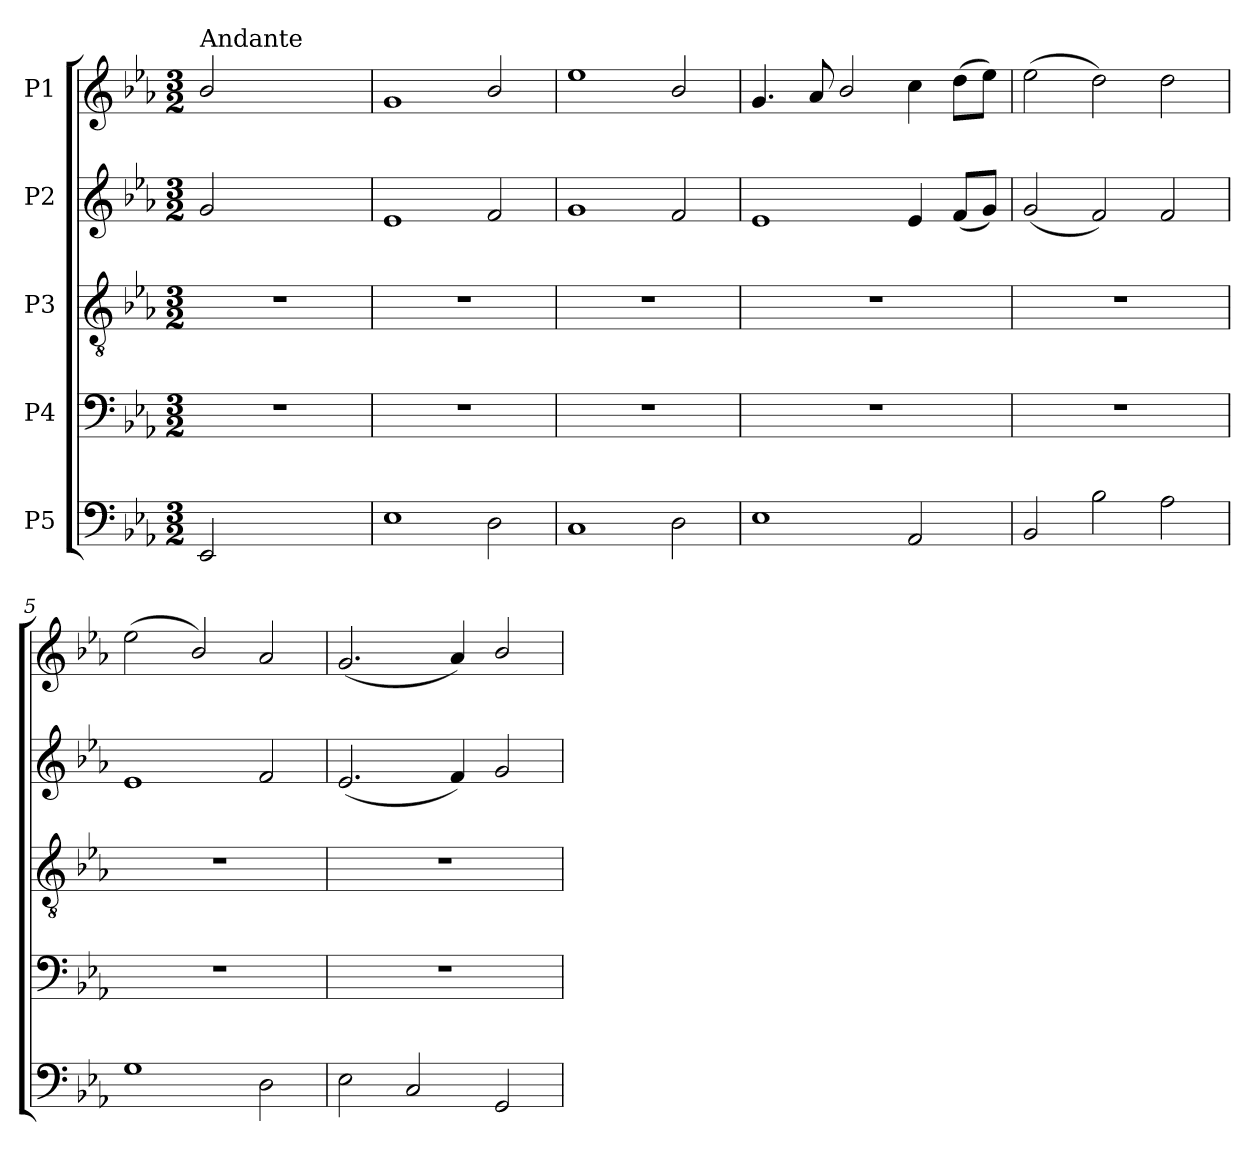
**kern	**kern	**kern	**kern	**kern
*part5	*part4	*part3	*part2	*part1
*staff5	*staff4	*staff3	*staff2	*staff1
*I"P5	*I"P4	*I"P3	*I"P2	*I"P1
!!LO:PB:g=z
*clefF4	*clefF4	*clefGv2	*clefG2	*clefG2
*	*	*ITrd7c12	*	*
*k[b-e-a-]	*k[b-e-a-]	*k[b-e-a-]	*k[b-e-a-]	*k[b-e-a-]
*E-:	*E-:	*E-:	*E-:	*E-:
*M3/2	*M3/2	*M3/2	*M3/2	*M3/2
=	=	=	=	=
!	!	!	!	!LO:TX:a:t=Andante
!	!LO:N:vis=1	!LO:N:vis=1	!	!
2EE-i/	1.r	1.r	2gi/	2b-i/
1ryy	.	.	1ryy	1ryy
=1	=1	=1	=1	=1
!	!LO:N:vis=1	!LO:N:vis=1	!	!
1E-i	1.r	1.r	1e-i	1gi
2Di\	.	.	2fi/	2b-i/
=2	=2	=2	=2	=2
!	!LO:N:vis=1	!LO:N:vis=1	!	!
1Ci	1.r	1.r	1gi	1ee-i
2Di\	.	.	2fi/	2b-i/
=3	=3	=3	=3	=3
!	!LO:N:vis=1	!LO:N:vis=1	!	!
1E-i	1.r	1.r	1e-i	4.gi/
.	.	.	.	8a-i/
.	.	.	.	2b-i/
2AA-i/	.	.	4e-i/	4cci\
.	.	.	(8fi/L	(8ddi\L
.	.	.	8gi/J)	8ee-i\J)
=4	=4	=4	=4	=4
!	!LO:N:vis=1	!LO:N:vis=1	!	!
2BB-i/	1.r	1.r	(2gi/	(2ee-i\
2B-i\	.	.	2fi/)	2ddi\)
2A-i\	.	.	2fi/	2ddi\
=5	=5	=5	=5	=5
!	!LO:N:vis=1	!LO:N:vis=1	!	!
1Gi	1.r	1.r	1e-i	(2ee-i\
.	.	.	.	2b-i/)
2Di\	.	.	2fi/	2a-i/
=6	=6	=6	=6	=6
!	!LO:N:vis=1	!LO:N:vis=1	!	!
2E-i\	1.r	1.r	(2.e-i/	(2.gi/
2Ci/	.	.	.	.
.	.	.	4fi/)	4a-i/)
2GGi/	.	.	2gi/	2b-i/
=	=	=	=	=
*-	*-	*-	*-	*-
